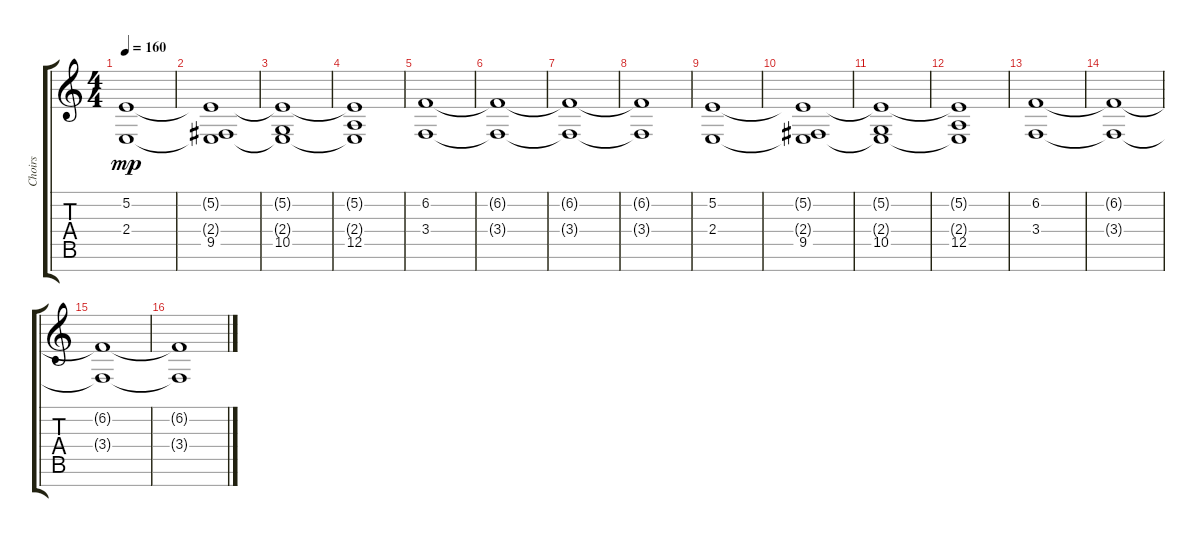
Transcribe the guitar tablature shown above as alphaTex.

\track ("Choirs" "Choirs") {instrument choiraahs}
\staff {score tabs}
\tuning (E4 B3 G3 D3 A2 E2 B1) {hide}
\ts (4 4)
\tempo 160
\clef g2
\ks c
(5.2 2.4).1{dy mp} |
(5.2{t} 2.4{t} 9.5).1 |
(5.2{t} 2.4{t} 10.5).1 |
(5.2{t} 2.4{t} 12.5).1 |
(6.2 3.4).1 |
(6.2{t} 3.4{t}).1 |
(6.2{t} 3.4{t}).1 |
(6.2{t} 3.4{t}).1 |
(5.2 2.4).1 |
(5.2{t} 2.4{t} 9.5).1 |
(5.2{t} 2.4{t} 10.5).1 |
(5.2{t} 2.4{t} 12.5).1 |
(6.2 3.4).1 |
(6.2{t} 3.4{t}).1 |
(6.2{t} 3.4{t}).1 |
(6.2{t} 3.4{t}).1
